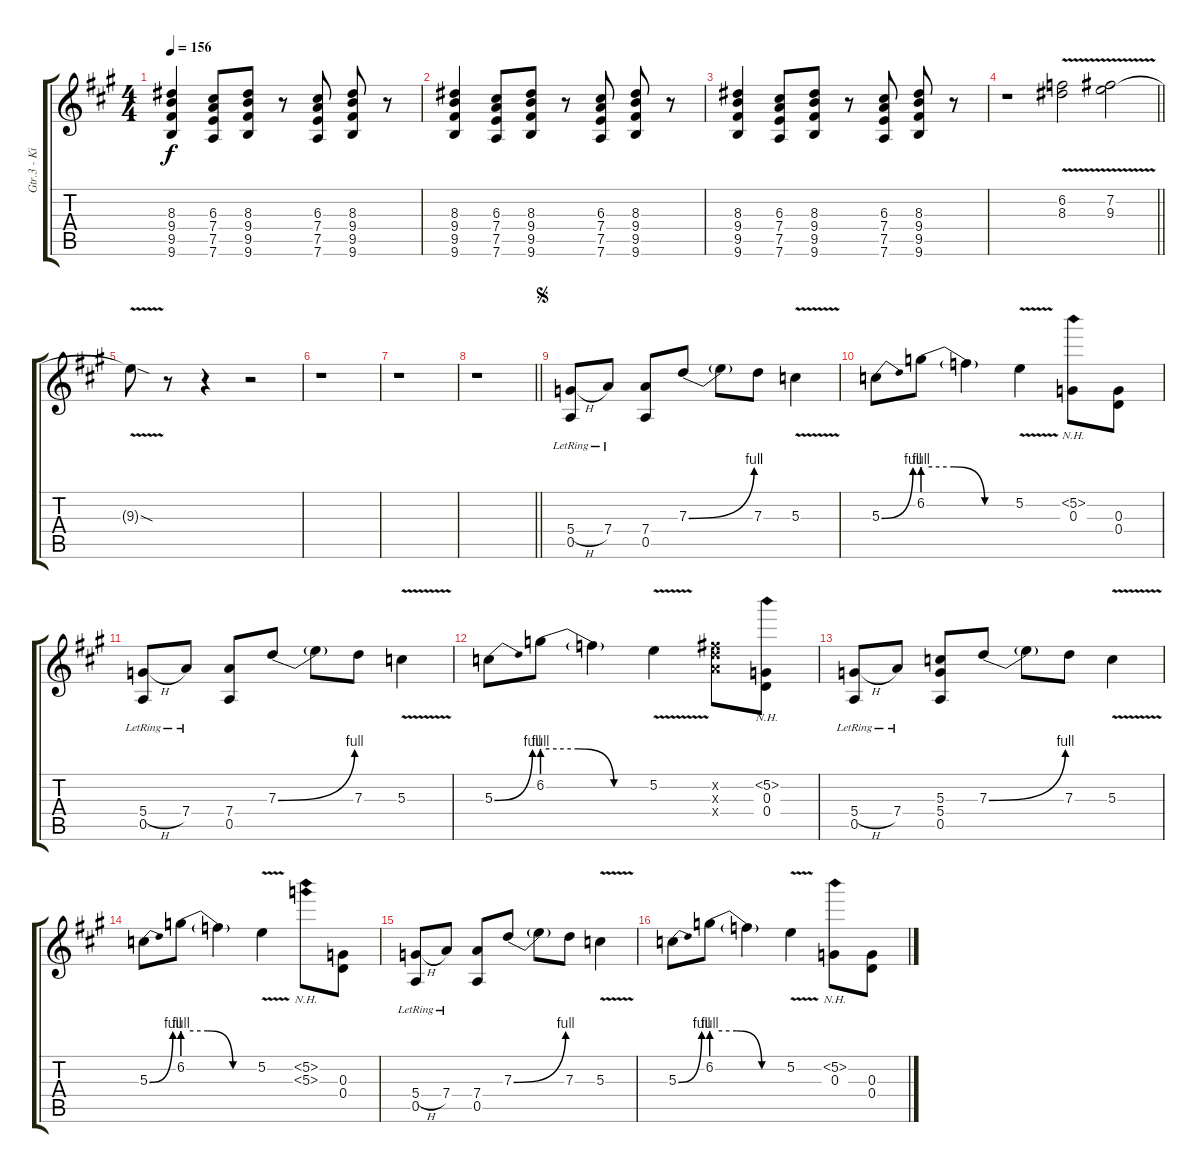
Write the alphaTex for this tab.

\track ("Gtr.3 - Kim Thayil" "Gtr.3 - Ki") {instrument distortionguitar}
\staff {score tabs}
\tuning (E4 B3 G3 D3 A2 D2) {hide}
\ts (4 4)
\tempo 156
\clef g2
\ks a
(8.3 9.4 9.5 9.6).4{dy f} (6.3 7.4 7.5 7.6).8 (8.3 9.4 9.5 9.6).8 r.8 (6.3 7.4 7.5 7.6).8 (8.3 9.4 9.5 9.6).8 r.8 |
(8.3 9.4 9.5 9.6).4 (6.3 7.4 7.5 7.6).8 (8.3 9.4 9.5 9.6).8 r.8 (6.3 7.4 7.5 7.6).8 (8.3 9.4 9.5 9.6).8 r.8 |
(8.3 9.4 9.5 9.6).4 (6.3 7.4 7.5 7.6).8 (8.3 9.4 9.5 9.6).8 r.8 (6.3 7.4 7.5 7.6).8 (8.3 9.4 9.5 9.6).8 r.8 |
\barLineRight lightlight
r.1 (6.2{v} 8.3{v}).2 (7.2{v} 9.3{v}).2 |
9.3{sod t}.8 r.8 r.4 r.2 |
r.1 |
r.1 |
\barLineRight lightlight
r.1 |
\jump segno
(5.4{h lr} 0.5{lr}).8 7.4{lr}.8 (7.4 0.5).8 7.3{be (bend 0 0 60 4)}.8 7.3{t}.8 7.3.8 5.3{v}.4 |
5.3{be (bend 0 0 60 4)}.8 6.2{be (custom 0 4 20 4 40 0 60 0)}.8 6.2{t}.4 5.2{v}.4 (5.2{nh} 0.3).8 (0.3 0.4).8 |
(5.4{h lr} 0.5{lr}).8 7.4{lr}.8 (7.4 0.5).8 7.3{be (bend 0 0 60 4)}.8 7.3{t}.8 7.3.8 5.3{v}.4 |
5.3{be (bend 0 0 60 4)}.8 6.2{be (custom 0 4 20 4 40 0 60 0)}.8 6.2{t}.4 5.2{v}.4 (7.2{x} 7.3{x} 7.4{x}).8 (5.2{nh} 0.3 0.4).8 |
(5.4{h lr} 0.5{lr}).8 7.4{lr}.8 (5.3 5.4 0.5).8 7.3{be (bend 0 0 60 4)}.8 7.3{t}.8 7.3.8 5.3{v}.4 |
5.3{be (bend 0 0 60 4)}.8 6.2{be (custom 0 4 20 4 40 0 60 0)}.8 6.2{t}.4 5.2{v}.4 (5.2{nh} 5.3{nh}).8 (0.3 0.4).8 |
(5.4{h lr} 0.5{lr}).8 7.4{lr}.8 (7.4 0.5).8 7.3{be (bend 0 0 60 4)}.8 7.3{t}.8 7.3.8 5.3{v}.4 |
5.3{be (bend 0 0 60 4)}.8 6.2{be (custom 0 4 20 4 40 0 60 0)}.8 6.2{t}.4 5.2{v}.4 (5.2{nh} 0.3).8 (0.3 0.4).8
